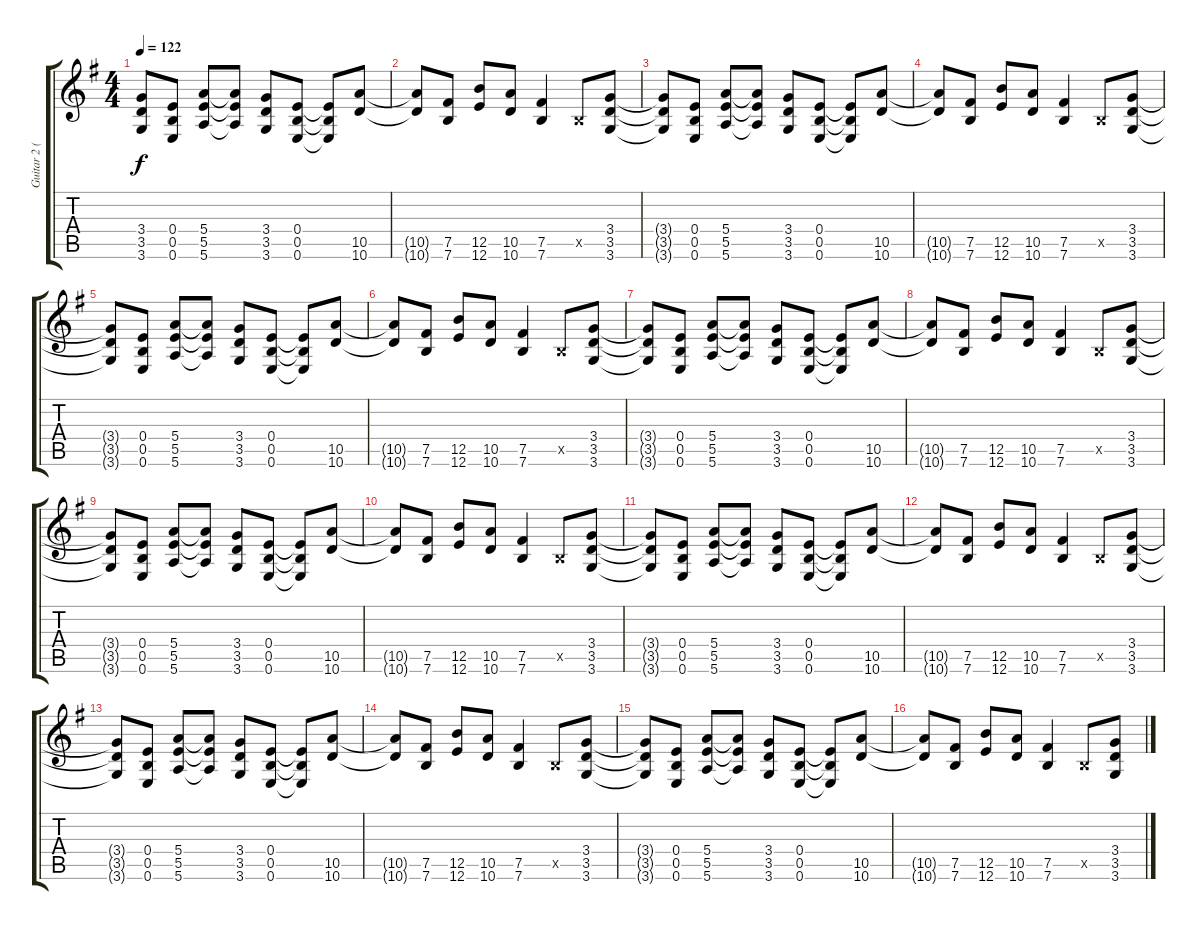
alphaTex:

\track ("Guitar 2 (Em tuning)" "Guitar 2 (") {instrument overdrivenguitar}
\staff {score tabs}
\tuning (E4 B3 G3 E3 B2 E2) {hide}
\ts (4 4)
\tempo 122
\clef g2
\ks g
(3.4{t} 3.5{t} 3.6{t}).8{dy f} (0.4 0.5 0.6).8 (5.4 5.5 5.6).8 (5.4{t} 5.5{t} 5.6{t}).8 (3.4 3.5 3.6).8 (0.4 0.5 0.6).8 (0.4{t} 0.5{t} 0.6{t}).8 (10.5 10.6).8 |
(10.5{t} 10.6{t}).8 (7.5 7.6).8 (12.5 12.6).8 (10.5 10.6).8 (7.5 7.6).4 0.5{x}.8 (3.4 3.5 3.6).8 |
(3.4{t} 3.5{t} 3.6{t}).8 (0.4 0.5 0.6).8 (5.4 5.5 5.6).8 (5.4{t} 5.5{t} 5.6{t}).8 (3.4 3.5 3.6).8 (0.4 0.5 0.6).8 (0.4{t} 0.5{t} 0.6{t}).8 (10.5 10.6).8 |
(10.5{t} 10.6{t}).8 (7.5 7.6).8 (12.5 12.6).8 (10.5 10.6).8 (7.5 7.6).4 0.5{x}.8 (3.4 3.5 3.6).8 |
(3.4{t} 3.5{t} 3.6{t}).8 (0.4 0.5 0.6).8 (5.4 5.5 5.6).8 (5.4{t} 5.5{t} 5.6{t}).8 (3.4 3.5 3.6).8 (0.4 0.5 0.6).8 (0.4{t} 0.5{t} 0.6{t}).8 (10.5 10.6).8 |
(10.5{t} 10.6{t}).8 (7.5 7.6).8 (12.5 12.6).8 (10.5 10.6).8 (7.5 7.6).4 0.5{x}.8 (3.4 3.5 3.6).8 |
(3.4{t} 3.5{t} 3.6{t}).8 (0.4 0.5 0.6).8 (5.4 5.5 5.6).8 (5.4{t} 5.5{t} 5.6{t}).8 (3.4 3.5 3.6).8 (0.4 0.5 0.6).8 (0.4{t} 0.5{t} 0.6{t}).8 (10.5 10.6).8 |
(10.5{t} 10.6{t}).8 (7.5 7.6).8 (12.5 12.6).8 (10.5 10.6).8 (7.5 7.6).4 0.5{x}.8 (3.4 3.5 3.6).8 |
(3.4{t} 3.5{t} 3.6{t}).8 (0.4 0.5 0.6).8 (5.4 5.5 5.6).8 (5.4{t} 5.5{t} 5.6{t}).8 (3.4 3.5 3.6).8 (0.4 0.5 0.6).8 (0.4{t} 0.5{t} 0.6{t}).8 (10.5 10.6).8 |
(10.5{t} 10.6{t}).8 (7.5 7.6).8 (12.5 12.6).8 (10.5 10.6).8 (7.5 7.6).4 0.5{x}.8 (3.4 3.5 3.6).8 |
(3.4{t} 3.5{t} 3.6{t}).8 (0.4 0.5 0.6).8 (5.4 5.5 5.6).8 (5.4{t} 5.5{t} 5.6{t}).8 (3.4 3.5 3.6).8 (0.4 0.5 0.6).8 (0.4{t} 0.5{t} 0.6{t}).8 (10.5 10.6).8 |
(10.5{t} 10.6{t}).8 (7.5 7.6).8 (12.5 12.6).8 (10.5 10.6).8 (7.5 7.6).4 0.5{x}.8 (3.4 3.5 3.6).8 |
(3.4{t} 3.5{t} 3.6{t}).8 (0.4 0.5 0.6).8 (5.4 5.5 5.6).8 (5.4{t} 5.5{t} 5.6{t}).8 (3.4 3.5 3.6).8 (0.4 0.5 0.6).8 (0.4{t} 0.5{t} 0.6{t}).8 (10.5 10.6).8 |
(10.5{t} 10.6{t}).8 (7.5 7.6).8 (12.5 12.6).8 (10.5 10.6).8 (7.5 7.6).4 0.5{x}.8 (3.4 3.5 3.6).8 |
(3.4{t} 3.5{t} 3.6{t}).8 (0.4 0.5 0.6).8 (5.4 5.5 5.6).8 (5.4{t} 5.5{t} 5.6{t}).8 (3.4 3.5 3.6).8 (0.4 0.5 0.6).8 (0.4{t} 0.5{t} 0.6{t}).8 (10.5 10.6).8 |
(10.5{t} 10.6{t}).8 (7.5 7.6).8 (12.5 12.6).8 (10.5 10.6).8 (7.5 7.6).4 0.5{x}.8 (3.4 3.5 3.6).8
